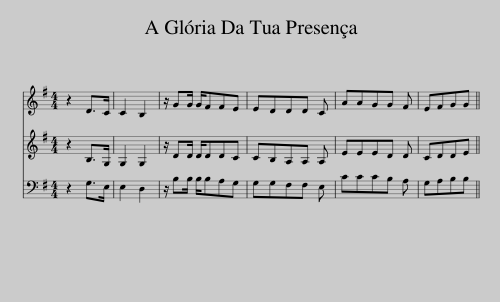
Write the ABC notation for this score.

X:1
%%score 1 2 3
L:1/8
M:4/4
I:linebreak $
K:G
V:1 treble
V:2 treble
V:3 bass
V:1
 z2 D>C | C2 B,2 | z/ GG/ G/FFE | EDDD C | AAGG F | %5
 EFGG || %6
V:2
 z2 B,>G, | G,2 G,2 | z/ DD/ D/DDC | CB,A,A, A, | EEED D | %5
 CDDE || %6
V:3
 z2 G,>E, | E,2 D,2 | z/ B,B,/ B,/B,A,G, | G,G,F,F, E, | CCCB, A, | %5
 G,A,B,B, || %6
